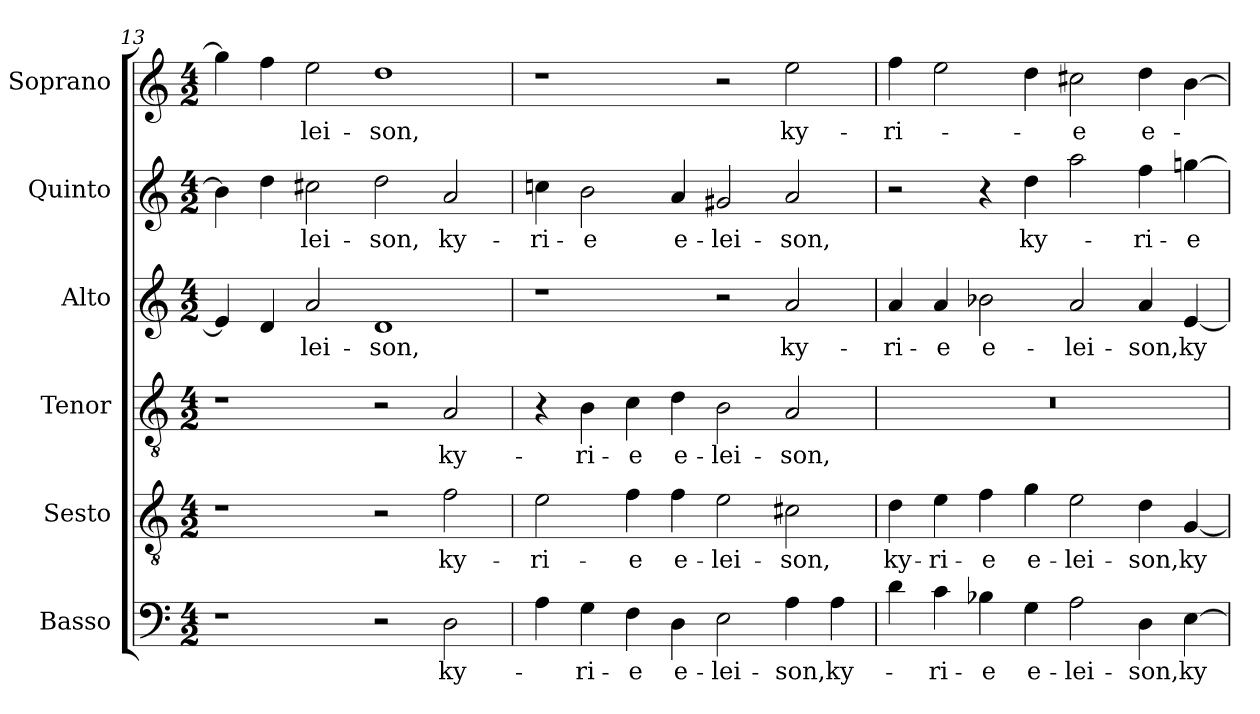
**kern	**text	**kern	**text	**kern	**text	**kern	**text	**kern	**text	**kern	**text
*part6	*part6	*part5	*part5	*part4	*part4	*part3	*part3	*part2	*part2	*part1	*part1
*staff6	*staff6	*staff5	*staff5	*staff4	*staff4	*staff3	*staff3	*staff2	*staff2	*staff1	*staff1
*I"Basso	*	*I"Sesto	*	*I"Tenor	*	*I"Alto	*	*I"Quinto	*	*I"Soprano	*
*	*	*I'T.	*	*I'T.	*	*I'A.	*	*	*	*I'Sop.	*
*clefF4	*	*clefGv2	*	*clefGv2	*	*clefG2	*	*clefG2	*	*clefG2	*
*	*	*ITrd7c12	*	*ITrd7c12	*	*	*	*	*	*	*
*k[]	*	*k[]	*	*k[]	*	*k[]	*	*k[]	*	*k[]	*
*C:	*	*C:	*	*C:	*	*C:	*	*C:	*	*C:	*
*M4/2	*	*M4/2	*	*M4/2	*	*M4/2	*	*M4/2	*	*M4/2	*
=13	=13	=13	=13	=13	=13	=13	=13	=13	=13	=13	=13
1r	.	1r	.	1r	.	4ei/]	.	4bi\]	.	4ggi\]	.
.	.	.	.	.	.	4di/	.	4ddi\	.	4ffi\	.
!	!	!	!	!	!	!	!LO:LY:b:color=#000000	!	!	!	!
!	!	!	!	!	!	!	!	!	!LO:LY:b:color=#000000	!	!
!	!	!	!	!	!	!	!	!	!	!	!LO:LY:b:color=#000000
.	.	.	.	.	.	2ai/	-lei-	2cc#Xi\	-lei-	2eei\	-lei-
!	!	!	!	!	!	!	!LO:LY:b:color=#000000	!	!	!	!
!	!	!	!	!	!	!	!	!	!LO:LY:b:color=#000000	!	!
!	!	!	!	!	!	!	!	!	!	!	!LO:LY:b:color=#000000
2r	.	2r	.	2r	.	1di	-son,	2ddi\	-son,	1ddi	-son,
!	!LO:LY:b:color=#000000	!	!	!	!	!	!	!	!	!	!
!	!	!	!LO:LY:b:color=#000000	!	!	!	!	!	!	!	!
!	!	!	!	!	!LO:LY:b:color=#000000	!	!	!	!	!	!
!	!	!	!	!	!	!	!	!	!LO:LY:b:color=#000000	!	!
2Di\	ky-	2Fi\	ky-	2AAi/	ky-	.	.	2ai/	ky-	.	.
=14	=14	=14	=14	=14	=14	=14	=14	=14	=14	=14	=14
!	!	!	!LO:LY:b:color=#000000	!	!	!	!	!	!	!	!
!	!	!	!	!	!	!	!	!	!LO:LY:b:color=#000000	!	!
4Ai\	.	2Ei\	-ri-	4r	.	1r	.	4ccni\	-ri-	1r	.
!	!LO:LY:b:color=#000000	!	!	!	!	!	!	!	!	!	!
!	!	!	!	!	!LO:LY:b:color=#000000	!	!	!	!	!	!
!	!	!	!	!	!	!	!	!	!LO:LY:b:color=#000000	!	!
4Gi\	-ri-	.	.	4BBi\	-ri-	.	.	2bi\	-e	.	.
!	!LO:LY:b:color=#000000	!	!	!	!	!	!	!	!	!	!
!	!	!	!LO:LY:b:color=#000000	!	!	!	!	!	!	!	!
!	!	!	!	!	!LO:LY:b:color=#000000	!	!	!	!	!	!
4Fi\	-e	4Fi\	-e	4Ci\	-e	.	.	.	.	.	.
!	!LO:LY:b:color=#000000	!	!	!	!	!	!	!	!	!	!
!	!	!	!LO:LY:b:color=#000000	!	!	!	!	!	!	!	!
!	!	!	!	!	!LO:LY:b:color=#000000	!	!	!	!	!	!
!	!	!	!	!	!	!	!	!	!LO:LY:b:color=#000000	!	!
4Di\	e-	4Fi\	e-	4Di\	e-	.	.	4ai/	e-	.	.
!	!LO:LY:b:color=#000000	!	!	!	!	!	!	!	!	!	!
!	!	!	!LO:LY:b:color=#000000	!	!	!	!	!	!	!	!
!	!	!	!	!	!LO:LY:b:color=#000000	!	!	!	!	!	!
!	!	!	!	!	!	!	!	!	!LO:LY:b:color=#000000	!	!
2Ei\	-lei-	2Ei\	-lei-	2BBi\	-lei-	2r	.	2g#Xi/	-lei-	2r	.
!	!LO:LY:b:color=#000000	!	!	!	!	!	!	!	!	!	!
!	!	!	!LO:LY:b:color=#000000	!	!	!	!	!	!	!	!
!	!	!	!	!	!LO:LY:b:color=#000000	!	!	!	!	!	!
!	!	!	!	!	!	!	!LO:LY:b:color=#000000	!	!	!	!
!	!	!	!	!	!	!	!	!	!LO:LY:b:color=#000000	!	!
!	!	!	!	!	!	!	!	!	!	!	!LO:LY:b:color=#000000
4Ai\	-son,	2C#Xi\	-son,	2AAi/	-son,	2ai/	ky-	2ai/	-son,	2eei\	ky-
!	!LO:LY:b:color=#000000	!	!	!	!	!	!	!	!	!	!
4Ai\	ky-	.	.	.	.	.	.	.	.	.	.
=15	=15	=15	=15	=15	=15	=15	=15	=15	=15	=15	=15
!	!	!	!LO:LY:b:color=#000000	!LO:N:vis=1	!	!	!	!	!	!	!
!	!	!	!	!	!	!	!LO:LY:b:color=#000000	!	!	!	!
!	!	!	!	!	!	!	!	!	!	!	!LO:LY:b:color=#000000
4di\	.	4Di\	ky-	0r	.	4ai/	-ri-	2r	.	4ffi\	-ri-
!	!LO:LY:b:color=#000000	!	!	!	!	!	!	!	!	!	!
!	!	!	!LO:LY:b:color=#000000	!	!	!	!	!	!	!	!
!	!	!	!	!	!	!	!LO:LY:b:color=#000000	!	!	!	!
4ci\	-ri-	4Ei\	-ri-	.	.	4ai/	-e	.	.	2eei\	.
!	!LO:LY:b:color=#000000	!	!	!	!	!	!	!	!	!	!
!	!	!	!LO:LY:b:color=#000000	!	!	!	!	!	!	!	!
!	!	!	!	!	!	!	!LO:LY:b:color=#000000	!	!	!	!
4B-Xi\	-e	4Fi\	-e	.	.	2b-Xi\	e-	4r	.	.	.
!	!LO:LY:b:color=#000000	!	!	!	!	!	!	!	!	!	!
!	!	!	!LO:LY:b:color=#000000	!	!	!	!	!	!	!	!
!	!	!	!	!	!	!	!	!	!LO:LY:b:color=#000000	!	!
4Gi\	e-	4Gi\	e-	.	.	.	.	4ddi\	ky-	4ddi\	.
!	!LO:LY:b:color=#000000	!	!	!	!	!	!	!	!	!	!
!	!	!	!LO:LY:b:color=#000000	!	!	!	!	!	!	!	!
!	!	!	!	!	!	!	!LO:LY:b:color=#000000	!	!	!	!
!	!	!	!	!	!	!	!	!	!	!	!LO:LY:b:color=#000000
2Ai\	-lei-	2Ei\	-lei-	.	.	2ai/	-lei-	2aai\	.	2cc#Xi\	-e
!	!LO:LY:b:color=#000000	!	!	!	!	!	!	!	!	!	!
!	!	!	!LO:LY:b:color=#000000	!	!	!	!	!	!	!	!
!	!	!	!	!	!	!	!LO:LY:b:color=#000000	!	!	!	!
!	!	!	!	!	!	!	!	!	!LO:LY:b:color=#000000	!	!
!	!	!	!	!	!	!	!	!	!	!	!LO:LY:b:color=#000000
4Di\	-son,	4Di\	-son,	.	.	4ai/	-son,	4ffi\	-ri-	4ddi\	e-
!	!LO:LY:b:color=#000000	!	!	!	!	!	!	!	!	!	!
!	!	!	!LO:LY:b:color=#000000	!	!	!	!	!	!	!	!
!	!	!	!	!	!	!	!LO:LY:b:color=#000000	!	!	!	!
!	!	!	!	!	!	!	!	!	!LO:LY:b:color=#000000	!	!
[4Ei\	ky-	[4GGi/	ky-	.	.	[4ei/	ky-	[4ggni\	-e	[4bi\	.
=	=	=	=	=	=	=	=	=	=	=	=
*-	*-	*-	*-	*-	*-	*-	*-	*-	*-	*-	*-
